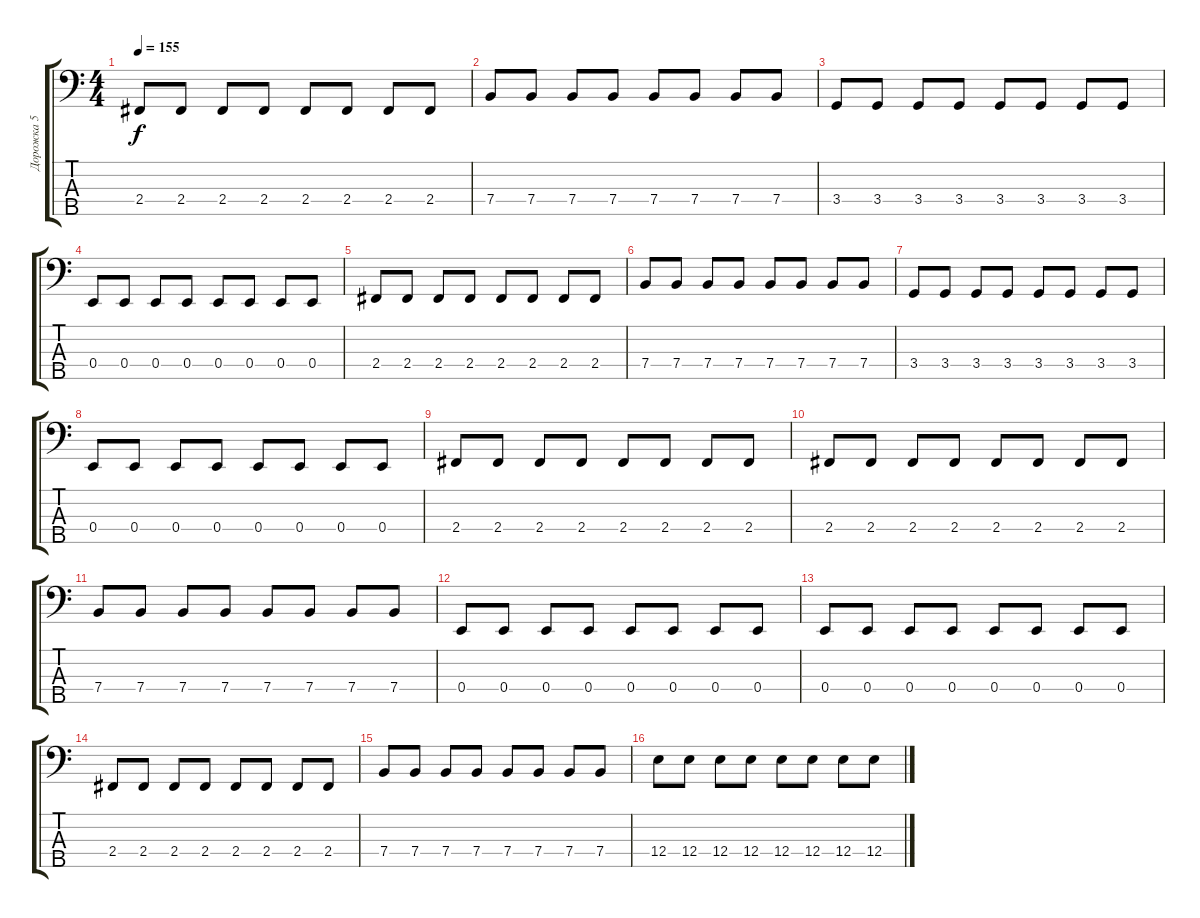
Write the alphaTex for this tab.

\track ("Дорожка 5" "Дорожка 5") {instrument synthbass2}
\staff {score tabs}
\tuning (G2 D2 A1 E1 B0) {hide}
\ts (4 4)
\tempo 155
\clef f4
\ks c
2.4.8{dy f} 2.4.8 2.4.8 2.4.8 2.4.8 2.4.8 2.4.8 2.4.8 |
7.4.8 7.4.8 7.4.8 7.4.8 7.4.8 7.4.8 7.4.8 7.4.8 |
3.4.8 3.4.8 3.4.8 3.4.8 3.4.8 3.4.8 3.4.8 3.4.8 |
0.4.8 0.4.8 0.4.8 0.4.8 0.4.8 0.4.8 0.4.8 0.4.8 |
2.4.8 2.4.8 2.4.8 2.4.8 2.4.8 2.4.8 2.4.8 2.4.8 |
7.4.8 7.4.8 7.4.8 7.4.8 7.4.8 7.4.8 7.4.8 7.4.8 |
3.4.8 3.4.8 3.4.8 3.4.8 3.4.8 3.4.8 3.4.8 3.4.8 |
0.4.8 0.4.8 0.4.8 0.4.8 0.4.8 0.4.8 0.4.8 0.4.8 |
2.4.8 2.4.8 2.4.8 2.4.8 2.4.8 2.4.8 2.4.8 2.4.8 |
2.4.8 2.4.8 2.4.8 2.4.8 2.4.8 2.4.8 2.4.8 2.4.8 |
7.4.8 7.4.8 7.4.8 7.4.8 7.4.8 7.4.8 7.4.8 7.4.8 |
0.4.8 0.4.8 0.4.8 0.4.8 0.4.8 0.4.8 0.4.8 0.4.8 |
0.4.8 0.4.8 0.4.8 0.4.8 0.4.8 0.4.8 0.4.8 0.4.8 |
2.4.8 2.4.8 2.4.8 2.4.8 2.4.8 2.4.8 2.4.8 2.4.8 |
7.4.8 7.4.8 7.4.8 7.4.8 7.4.8 7.4.8 7.4.8 7.4.8 |
12.4.8 12.4.8 12.4.8 12.4.8 12.4.8 12.4.8 12.4.8 12.4.8
